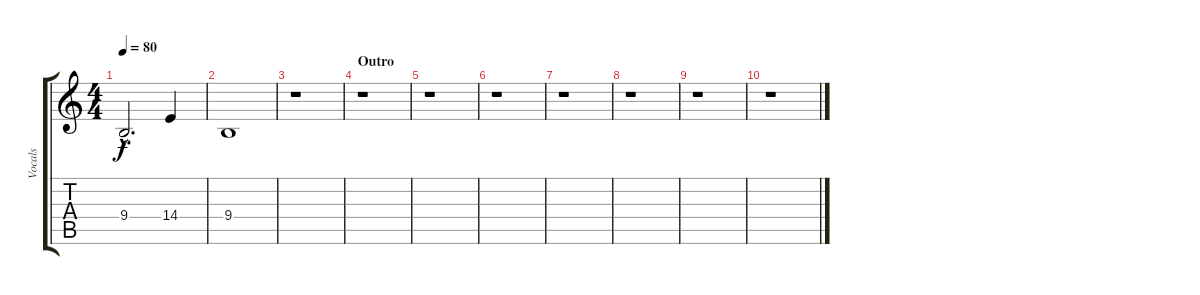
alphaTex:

\track ("Vocals" "Vocals") {instrument trumpet}
\staff {score tabs}
\tuning (E4 B3 G3 D3 A2 E2) {hide}
\ts (4 4)
\tempo 80
\clef g2
\ks c
9.4{hac}.2{d dy f} 14.4.4 |
9.4.1 |
r.1 |
\section ("" "Outro")
r.1 |
r.1 |
r.1 |
r.1 |
r.1 |
r.1 |
r.1
